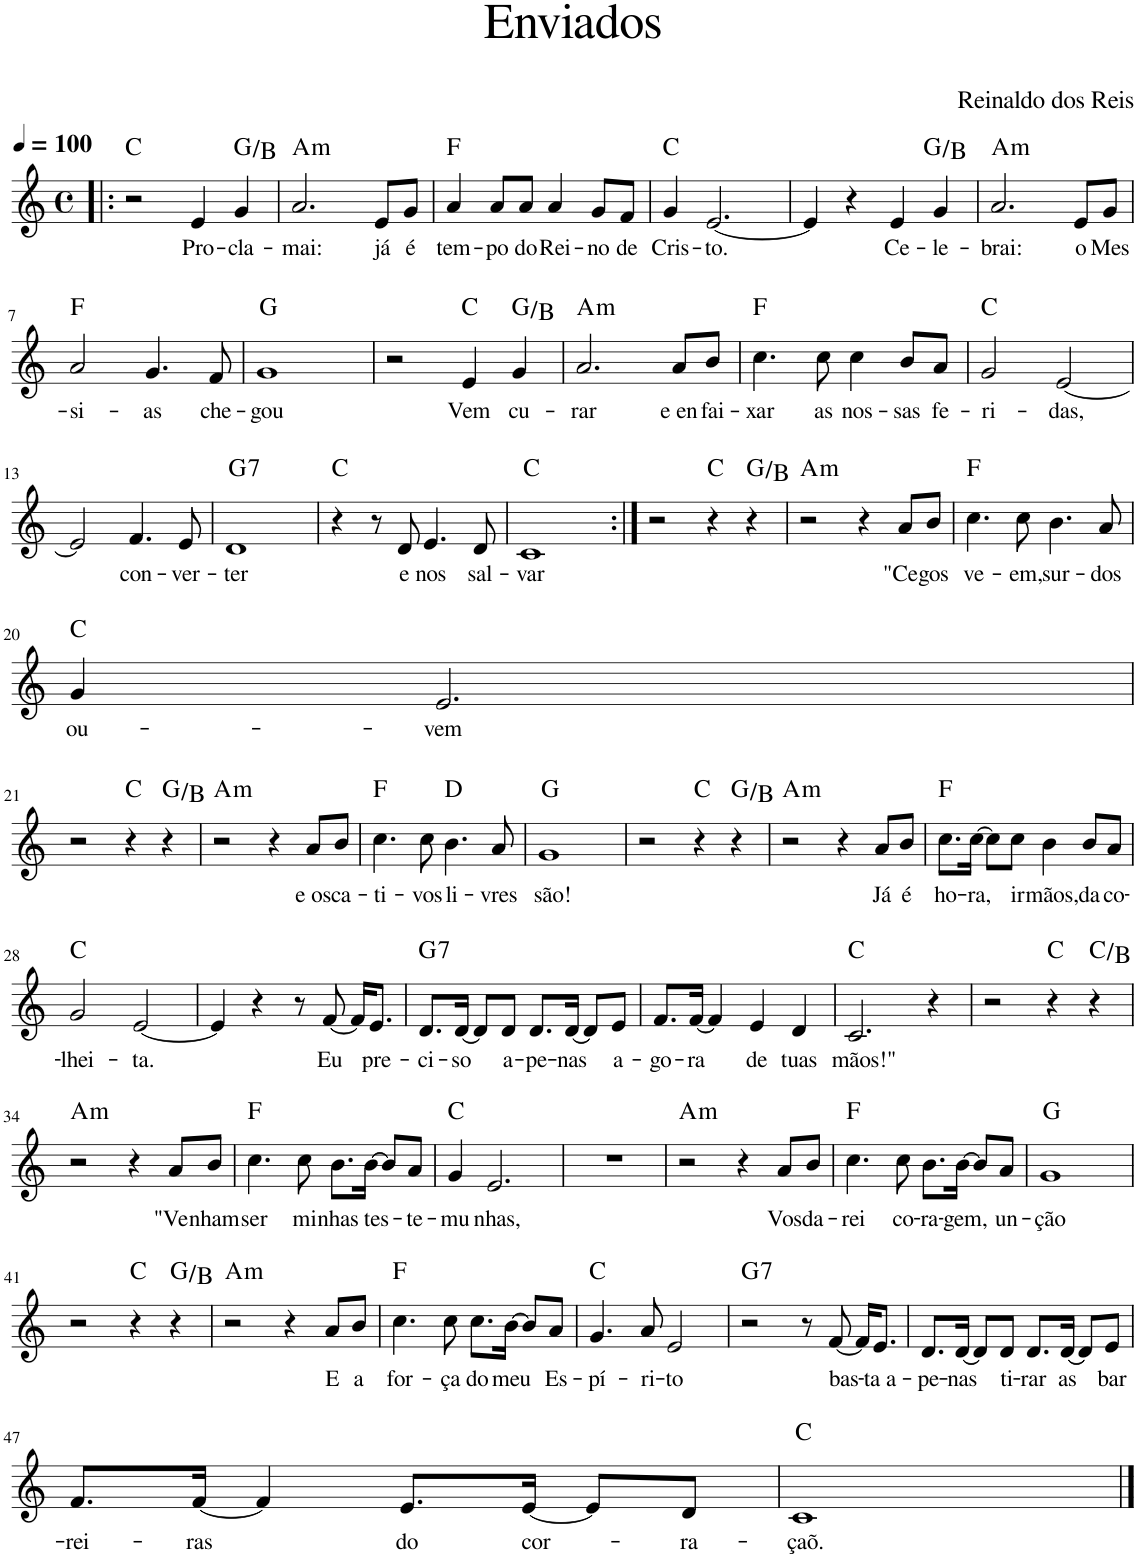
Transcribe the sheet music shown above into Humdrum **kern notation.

**kern	**text	**harte
*part1	*part1	*part1
*staff1	*staff1	*
*I"Voz	*	*
*I'Vo.	*	*
*clefG2	*	*
*k[]	*	*
*M4/4	*	*
*met(c)	*	*
*MM100	*	*
=1!|:	=1!|:	=1!|:
2r	.	C:maj
!	!LO:LY:b	!
4e/	Pro-	.
!	!LO:LY:b	!
4g/	-cla-	G:maj/3
=2	=2	=2
!	!LO:LY:b	!LO:H:kt=m
2.a/	-mai:	A:min
!	!LO:LY:b	!
8e/L	já	.
!	!LO:LY:b	!
8g/J	é	.
=3	=3	=3
!	!LO:LY:b	!
4a/	tem-	F:maj
!	!LO:LY:b	!
8a/L	-po	.
!	!LO:LY:b	!
8a/J	do	.
!	!LO:LY:b	!
4a/	Rei-	.
!	!LO:LY:b	!
8g/L	-no	.
!	!LO:LY:b	!
8f/J	de	.
=4	=4	=4
!	!LO:LY:b	!
4g/	Cris-	C:maj
!	!LO:LY:b	!
[2.e/	-to.	.
=5	=5	=5
4e/]	.	.
4r	.	.
!	!LO:LY:b	!
4e/	Ce-	.
!	!LO:LY:b	!
4g/	-le-	G:maj/3
=6	=6	=6
!	!LO:LY:b	!LO:H:kt=m
2.a/	-brai:	A:min
!	!LO:LY:b	!
8e/L	o	.
!	!LO:LY:b	!
8g/J	Mes-	.
!!LO:LB:g=z
=7	=7	=7
!	!LO:LY:b	!
2a/	-si-	F:maj
!	!LO:LY:b	!
4.g/	-as	.
!	!LO:LY:b	!
8f/	che-	.
=8	=8	=8
!	!LO:LY:b	!
1g	-gou	G:maj
=9	=9	=9
2r	.	.
!	!LO:LY:b	!
4e/	Vem	C:maj
!	!LO:LY:b	!
4g/	cu-	G:maj/3
=10	=10	=10
!	!LO:LY:b	!LO:H:kt=m
2.a/	-rar	A:min
!	!LO:LY:b	!
8a/L	e en-	.
!	!LO:LY:b	!
8b/J	-fai-	.
=11	=11	=11
!	!LO:LY:b	!
4.cc\	-xar	F:maj
!	!LO:LY:b	!
8cc\	as	.
!	!LO:LY:b	!
4cc\	nos-	.
!	!LO:LY:b	!
8b/L	-sas	.
!	!LO:LY:b	!
8a/J	fe-	.
=12	=12	=12
!	!LO:LY:b	!
2g/	-ri-	C:maj
!	!LO:LY:b	!
[2e/	-das,	.
!!LO:LB:g=z
=13	=13	=13
2e/]	.	.
!	!LO:LY:b	!
4.f/	con-	.
!	!LO:LY:b	!
8e/	-ver-	.
=14	=14	=14
!	!LO:LY:b	!LO:H:kt=7
1d	-ter	G:7
=15	=15	=15
4r	.	C:maj
8r	.	.
!	!LO:LY:b	!
8d/	e	.
!	!LO:LY:b	!
4.e/	nos	.
!	!LO:LY:b	!
8d/	sal-	.
=16	=16	=16
!	!LO:LY:b	!
1c	-var	C:maj
=17:|!	=17:|!	=17:|!
2r	.	.
4r	.	C:maj
4r	.	G:maj/3
=18	=18	=18
!	!	!LO:H:kt=m
2r	.	A:min
4r	.	.
!	!LO:LY:b	!
8a/L	"Ce-	.
!	!LO:LY:b	!
8b/J	-gos	.
=19	=19	=19
!	!LO:LY:b	!
4.cc\	ve-	F:maj
!	!LO:LY:b	!
8cc\	-em,	.
!	!LO:LY:b	!
4.b\	sur-	.
!	!LO:LY:b	!
8a/	-dos	.
!!LO:LB:g=z
=20	=20	=20
!	!LO:LY:b	!
4g/	ou-	C:maj
!	!LO:LY:b	!
2.e/	-vem	.
!!LO:LB:g=z
=21	=21	=21
2r	.	.
4r	.	C:maj
4r	.	G:maj/3
=22	=22	=22
!	!	!LO:H:kt=m
2r	.	A:min
4r	.	.
!	!LO:LY:b	!
8a/L	e os	.
!	!LO:LY:b	!
8b/J	ca-	.
=23	=23	=23
!	!LO:LY:b	!
4.cc\	-ti-	F:maj
!	!LO:LY:b	!
8cc\	-vos	.
!	!LO:LY:b	!
4.b\	li-	D:maj
!	!LO:LY:b	!
8a/	-vres	.
=24	=24	=24
!	!LO:LY:b	!
1g	são!	G:maj
=25	=25	=25
2r	.	.
4r	.	C:maj
4r	.	G:maj/3
=26	=26	=26
!	!	!LO:H:kt=m
2r	.	A:min
4r	.	.
!	!LO:LY:b	!
8a/L	Já	.
!	!LO:LY:b	!
8b/J	é	.
=27	=27	=27
!	!LO:LY:b	!
8.cc\L	ho-	F:maj
!	!LO:LY:b	!
[16cc\Jk	-ra,	.
8cc\L]	.	.
!	!LO:LY:b	!
8cc\J	ir-	.
!	!LO:LY:b	!
4b\	-mãos,	.
!	!LO:LY:b	!
8b/L	da	.
!	!LO:LY:b	!
8a/J	co-	.
!!LO:LB:g=z
=28	=28	=28
!	!LO:LY:b	!
2g/	-lhei-	C:maj
!	!LO:LY:b	!
[2e/	-ta.	.
=29	=29	=29
4e/]	.	.
4r	.	.
8r	.	.
!	!LO:LY:b	!
[8f/	Eu	.
16f/KL]	.	.
!	!LO:LY:b	!
8.e/J	pre-	.
=30	=30	=30
!	!LO:LY:b	!LO:H:kt=7
8.d/L	-ci-	G:7
!	!LO:LY:b	!
[16d/Jk	-so	.
8d/L]	.	.
!	!LO:LY:b	!
8d/J	a-	.
!	!LO:LY:b	!
8.d/L	-pe-	.
!	!LO:LY:b	!
[16d/Jk	-nas	.
8d/L]	.	.
!	!LO:LY:b	!
8e/J	a-	.
=31	=31	=31
!	!LO:LY:b	!
8.f/L	-go-	.
!	!LO:LY:b	!
[16f/Jk	-ra	.
4f/]	.	.
!	!LO:LY:b	!
4e/	de	.
!	!LO:LY:b	!
4d/	tuas	.
=32	=32	=32
!	!LO:LY:b	!
2.c/	mãos!"	C:maj
4r	.	.
=33	=33	=33
2r	.	.
4r	.	C:maj
4r	.	C:maj/7
!!LO:LB:g=z
=34	=34	=34
!	!	!LO:H:kt=m
2r	.	A:min
4r	.	.
!	!LO:LY:b	!
8a/L	"Ve-	.
!	!LO:LY:b	!
8b/J	-nham	.
=35	=35	=35
!	!LO:LY:b	!
4.cc\	ser	F:maj
!	!LO:LY:b	!
8cc\	mi-	.
!	!LO:LY:b	!
8.b\L	-nhas	.
!	!LO:LY:b	!
[16b\Jk	tes-	.
8b/L]	.	.
!	!LO:LY:b	!
8a/J	-te-	.
=36	=36	=36
!	!LO:LY:b	!
4g/	-mu-	C:maj
!	!LO:LY:b	!
2.e/	-nhas,	.
=37	=37	=37
1r	.	.
=38	=38	=38
!	!	!LO:H:kt=m
2r	.	A:min
4r	.	.
!	!LO:LY:b	!
8a/L	Vos	.
!	!LO:LY:b	!
8b/J	da-	.
=39	=39	=39
!	!LO:LY:b	!
4.cc\	-rei	F:maj
!	!LO:LY:b	!
8cc\	co-	.
!	!LO:LY:b	!
8.b\L	-ra-	.
!	!LO:LY:b	!
[16b\Jk	-gem,	.
8b/L]	.	.
!	!LO:LY:b	!
8a/J	un-	.
=40	=40	=40
!	!LO:LY:b	!
1g	-ção	G:maj
!!LO:LB:g=z
=41	=41	=41
2r	.	.
4r	.	C:maj
4r	.	G:maj/3
=42	=42	=42
!	!	!LO:H:kt=m
2r	.	A:min
4r	.	.
!	!LO:LY:b	!
8a/L	E	.
!	!LO:LY:b	!
8b/J	a	.
=43	=43	=43
!	!LO:LY:b	!
4.cc\	for-	F:maj
!	!LO:LY:b	!
8cc\	-ça	.
!	!LO:LY:b	!
8.cc\L	do	.
!	!LO:LY:b	!
[16b\Jk	meu	.
8b/L]	.	.
!	!LO:LY:b	!
8a/J	Es-	.
=44	=44	=44
!	!LO:LY:b	!
4.g/	-pí-	C:maj
!	!LO:LY:b	!
8a/	-ri-	.
!	!LO:LY:b	!
2e/	-to	.
=45	=45	=45
!	!	!LO:H:kt=7
2r	.	G:7
8r	.	.
!	!LO:LY:b	!
[8f/	bas-	.
16f/KL]	.	.
!	!LO:LY:b	!
8.e/J	-ta a-	.
=46	=46	=46
!	!LO:LY:b	!
8.d/L	-pe-	.
!	!LO:LY:b	!
[16d/Jk	-nas	.
8d/L]	.	.
!	!LO:LY:b	!
8d/J	ti-	.
!	!LO:LY:b	!
8.d/L	-rar	.
!	!LO:LY:b	!
[16d/Jk	as	.
8d/L]	.	.
!	!LO:LY:b	!
8e/J	bar-	.
!!LO:LB:g=z
=47	=47	=47
!	!LO:LY:b	!
8.f/L	-rei-	.
!	!LO:LY:b	!
[16f/Jk	-ras	.
4f/]	.	.
!	!LO:LY:b	!
8.e/L	do	.
!	!LO:LY:b	!
[16e/Jk	cor-	.
8e/L]	.	.
!	!LO:LY:b	!
8d/J	-ra-	.
=48	=48	=48
!	!LO:LY:b	!
1c	-çaõ.	C:maj
==	==	==
*-	*-	*-
